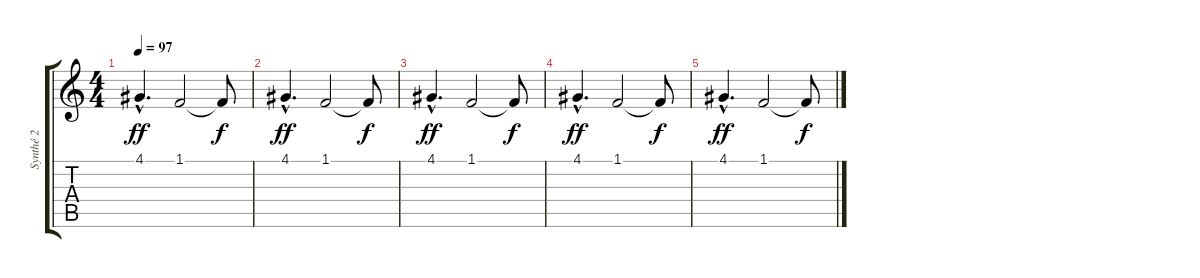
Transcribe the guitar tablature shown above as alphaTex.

\track ("Synthé 2" "Synthé 2") {instrument pad6metallic}
\staff {score tabs}
\tuning (E4 B3 G3 D3 A2 E2) {hide}
\ts (4 4)
\tempo 97
\clef g2
\ks c
4.1{hac}.4{d dy ff} 1.1.2 1.1{t}.8{dy f} |
4.1{hac}.4{d dy ff} 1.1.2 1.1{t}.8{dy f} |
4.1{hac}.4{d dy ff} 1.1.2 1.1{t}.8{dy f} |
4.1{hac}.4{d dy ff} 1.1.2 1.1{t}.8{dy f} |
4.1{hac}.4{d dy ff} 1.1.2 1.1{t}.8{dy f}
